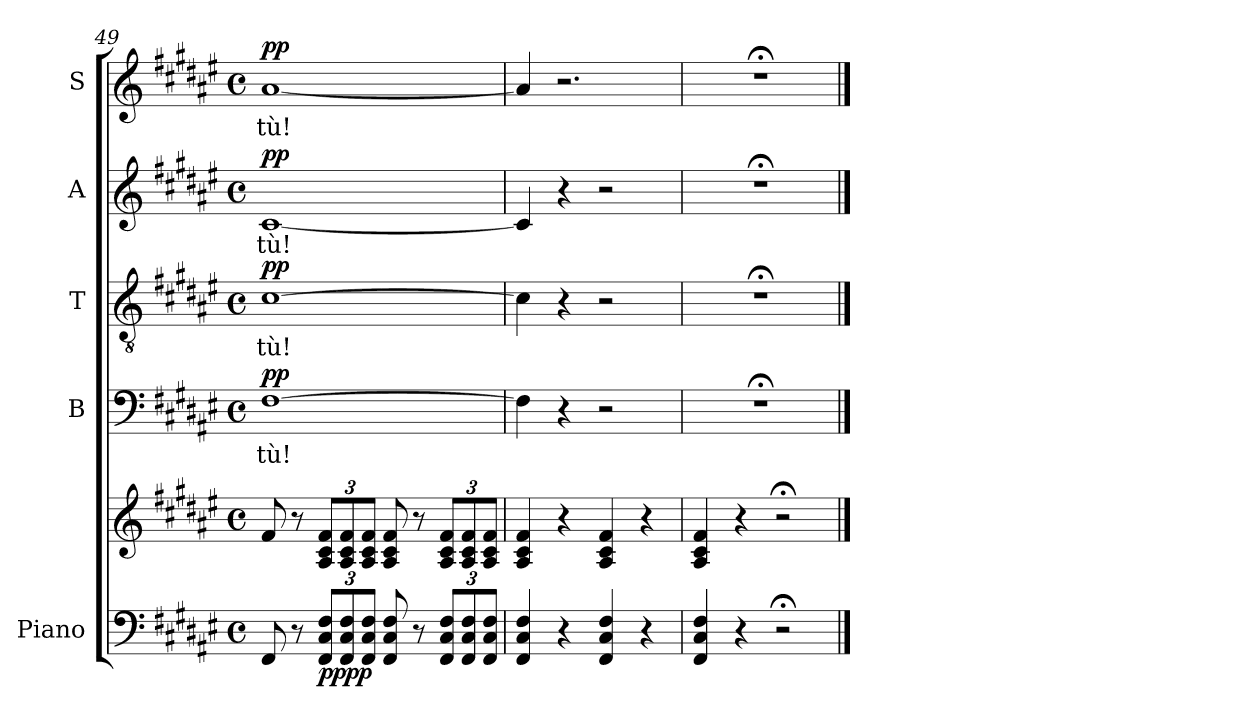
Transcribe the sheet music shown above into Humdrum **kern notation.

**kern	**kern	**dynam	**kern	**text	**dynam	**kern	**text	**dynam	**kern	**text	**dynam	**kern	**text	**dynam
*part5	*part5	*part5	*part4	*part4	*part4	*part3	*part3	*part3	*part2	*part2	*part2	*part1	*part1	*part1
*staff6	*staff5	*staff5/6	*staff4	*staff4	*staff4	*staff3	*staff3	*staff3	*staff2	*staff2	*staff2	*staff1	*staff1	*staff1
*I"Piano	*	*	*I"B	*	*	*I"T	*	*	*I"A	*	*	*I"S	*	*
*I'Pno	*	*	*I'B	*	*	*I'T	*	*	*I'A	*	*	*I'S	*	*
*clefF4	*clefG2	*	*clefF4	*	*	*clefGv2	*	*	*clefG2	*	*	*clefG2	*	*
*k[f#c#g#d#a#e#]	*k[f#c#g#d#a#e#]	*	*k[f#c#g#d#a#e#]	*	*	*k[f#c#g#d#a#e#]	*	*	*k[f#c#g#d#a#e#]	*	*	*k[f#c#g#d#a#e#]	*	*
*M4/4	*M4/4	*	*M4/4	*	*	*M4/4	*	*	*M4/4	*	*	*M4/4	*	*
*met(c)	*met(c)	*	*met(c)	*	*	*met(c)	*	*	*met(c)	*	*	*met(c)	*	*
=49	=49	=49	=49	=49	=49	=49	=49	=49	=49	=49	=49	=49	=49	=49
!	!	!	!	!	!LO:DY:a	!	!	!LO:DY:a	!	!	!LO:DY:a	!	!	!LO:DY:a
8FF#/	8f#/	.	[1F#	-tù!	pp	[1c#	-tù!	pp	[1c#	-tù!	pp	[1a#	-tù!	pp
8r	8r	.	.	.	.	.	.	.	.	.	.	.	.	.
*Xbrackettup	*Xbrackettup	*	*	*	*	*	*	*	*	*	*	*	*	*
!	!	!LO:DY:b=2	!	!	!	!	!	!	!	!	!	!	!	!
!	!	!LO:DY:n=1:b	!	!	!	!	!	!	!	!	!	!	!	!
12FF#/ 12C#/ 12F#/L	12A#/ 12c#/ 12f#/L	pp pp	.	.	.	.	.	.	.	.	.	.	.	.
12FF#/ 12C#/ 12F#/	12A#/ 12c#/ 12f#/	.	.	.	.	.	.	.	.	.	.	.	.	.
12FF#/ 12C#/ 12F#/J	12A#/ 12c#/ 12f#/J	.	.	.	.	.	.	.	.	.	.	.	.	.
8FF#/ 8C#/ 8F#/	8A#/ 8c#/ 8f#/	.	.	.	.	.	.	.	.	.	.	.	.	.
8r	8r	.	.	.	.	.	.	.	.	.	.	.	.	.
12FF#/ 12C#/ 12F#/L	12A#/ 12c#/ 12f#/L	.	.	.	.	.	.	.	.	.	.	.	.	.
12FF#/ 12C#/ 12F#/	12A#/ 12c#/ 12f#/	.	.	.	.	.	.	.	.	.	.	.	.	.
12FF#/ 12C#/ 12F#/J	12A#/ 12c#/ 12f#/J	.	.	.	.	.	.	.	.	.	.	.	.	.
=50	=50	=50	=50	=50	=50	=50	=50	=50	=50	=50	=50	=50	=50	=50
4FF#/ 4C#/ 4F#/	4A#/ 4c#/ 4f#/	.	4F#\]	.	.	4c#\]	.	.	4c#/]	.	.	4a#/]	.	.
4r	4r	.	4r	.	.	4r	.	.	4r	.	.	2.r	.	.
4FF#/ 4C#/ 4F#/	4A#/ 4c#/ 4f#/	.	2r	.	.	2r	.	.	2r	.	.	.	.	.
4r	4r	.	.	.	.	.	.	.	.	.	.	.	.	.
=51	=51	=51	=51	=51	=51	=51	=51	=51	=51	=51	=51	=51	=51	=51
4FF#/ 4C#/ 4F#/	4A#/ 4c#/ 4f#/	.	1r;<	.	.	1r;<	.	.	1r;<	.	.	1r;<	.	.
4r	4r	.	.	.	.	.	.	.	.	.	.	.	.	.
2r;<	2r;<	.	.	.	.	.	.	.	.	.	.	.	.	.
==	==	==	==	==	==	==	==	==	==	==	==	==	==	==
*-	*-	*-	*-	*-	*-	*-	*-	*-	*-	*-	*-	*-	*-	*-
